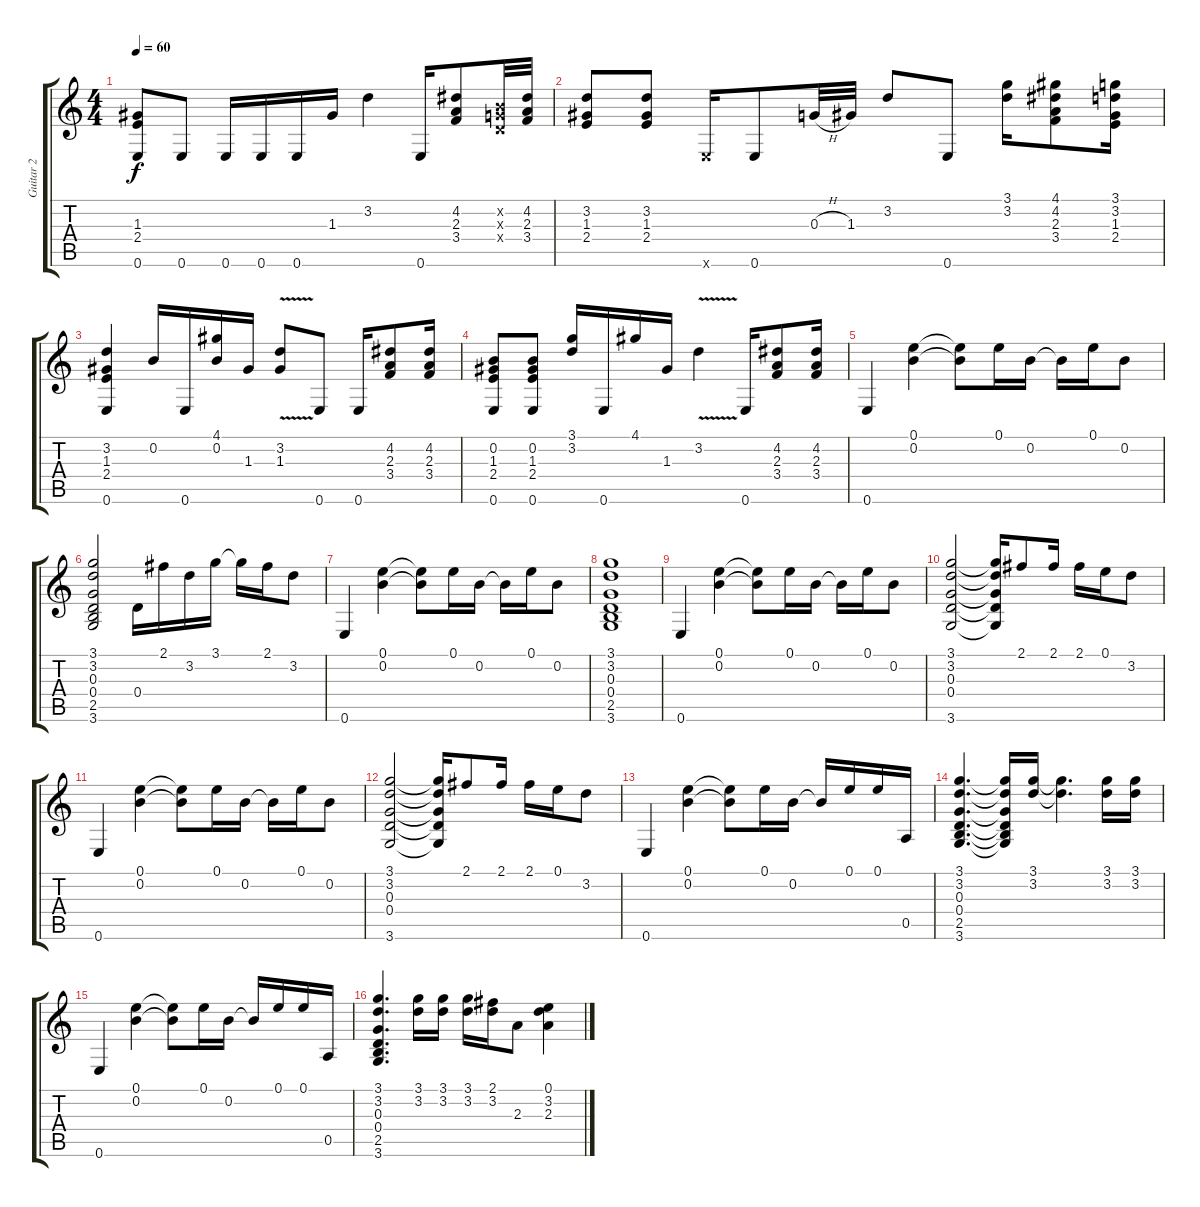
\track ("Guitar 2" "Guitar 2") {instrument distortionguitar}
\staff {score tabs}
\tuning (E4 B3 G3 D3 A2 E2) {hide}
\ts (4 4)
\tempo 60
\clef g2
\ks c
(1.3 2.4 0.6).8{dy f} 0.6.8 0.6.16 0.6.16 0.6.16 1.3.16 3.2.4 0.6.16 (4.2 2.3 3.4).8 (0.2{x} 0.3{x} 0.4{x}).32 (4.2 2.3 3.4).32 |
(3.2 1.3 2.4).8 (3.2 1.3 2.4).8 0.6{x}.16 0.6.8 0.3{h}.32 1.3.32 3.2.8 0.6.8 (3.1 3.2).16 (4.1 4.2 2.3 3.4).8 (3.1 3.2 1.3 2.4).16 |
(3.2 1.3 2.4 0.6).4 0.2.16 0.6.16 (4.1 0.2).16 1.3.16 (3.2{v} 1.3{v}).8 0.6.8 0.6.16 (4.2 2.3 3.4).8 (4.2 2.3 3.4).16 |
(0.2 1.3 2.4 0.6).8 (0.2 1.3 2.4 0.6).8 (3.1 3.2).16 0.6.16 4.1.16 1.3.16 3.2{v}.4 0.6.16 (4.2 2.3 3.4).8 (4.2 2.3 3.4).16 |
0.6.4 (0.1 0.2).4 (0.1{t} 0.2{t}).8 0.1.16 0.2.16 0.2{t}.16 0.1.16 0.2.8 |
(3.1 3.2 0.3 0.4 2.5 3.6).2 0.4.16 2.1.16 3.2.16 3.1.16 3.1{t}.16 2.1.16 3.2.8 |
0.6.4 (0.1 0.2).4 (0.1{t} 0.2{t}).8 0.1.16 0.2.16 0.2{t}.16 0.1.16 0.2.8 |
(3.1 3.2 0.3 0.4 2.5 3.6).1 |
0.6.4 (0.1 0.2).4 (0.1{t} 0.2{t}).8 0.1.16 0.2.16 0.2{t}.16 0.1.16 0.2.8 |
(3.1 3.2 0.3 0.4 3.6).2 (3.1{t} 3.2{t} 0.3{t} 0.4{t} 3.6{t}).16 2.1.8 2.1.16 2.1.16 0.1.16 3.2.8 |
0.6.4 (0.1 0.2).4 (0.1{t} 0.2{t}).8 0.1.16 0.2.16 0.2{t}.16 0.1.16 0.2.8 |
(3.1 3.2 0.3 0.4 3.6).2 (3.1{t} 3.2{t} 0.3{t} 0.4{t} 3.6{t}).16 2.1.8 2.1.16 2.1.16 0.1.16 3.2.8 |
0.6.4 (0.1 0.2).4 (0.1{t} 0.2{t}).8 0.1.16 0.2.16 0.2{t}.16 0.1.16 0.1.16 0.5.16 |
(3.1 3.2 0.3 0.4 2.5 3.6).4{d} (3.1{t} 3.2{t} 0.3{t} 0.4{t} 2.5{t} 3.6{t}).16 (3.1 3.2).16 (3.1{t} 3.2{t}).4{d} (3.1 3.2).16 (3.1 3.2).16 |
0.6.4 (0.1 0.2).4 (0.1{t} 0.2{t}).8 0.1.16 0.2.16 0.2{t}.16 0.1.16 0.1.16 0.5.16 |
(3.1 3.2 0.3 0.4 2.5 3.6).4{d} (3.1 3.2).16 (3.1 3.2).16 (3.1 3.2).16 (2.1 3.2).16 2.3.8 (0.1 3.2 2.3).4
